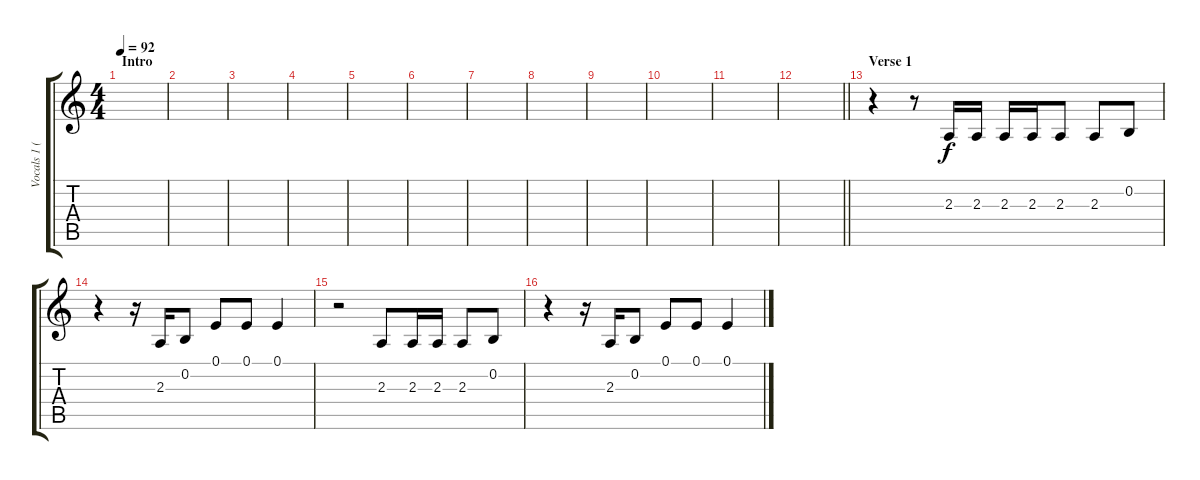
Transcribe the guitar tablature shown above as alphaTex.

\track ("Vocals 1 (Chad Kroeger)" "Vocals 1 (") {instrument lead2sawtooth}
\staff {score tabs}
\tuning (E4 B3 G3 D3 A2 E2) {hide}
\ts (4 4)
\section ("" "Intro")
\tempo 92
\clef g2
\ks c
|
|
|
|
|
|
|
|
|
|
|
\barLineRight lightlight
|
\section ("" "Verse 1")
r.4 r.8 2.3.16 2.3.16 2.3.16 2.3.16 2.3.8 2.3.8 0.2.8 |
r.4 r.16 2.3.16 0.2.8 0.1.8 0.1.8 0.1.4 |
r.2 2.3.8 2.3.16 2.3.16 2.3.8 0.2.8 |
r.4 r.16 2.3.16 0.2.8 0.1.8 0.1.8 0.1.4
